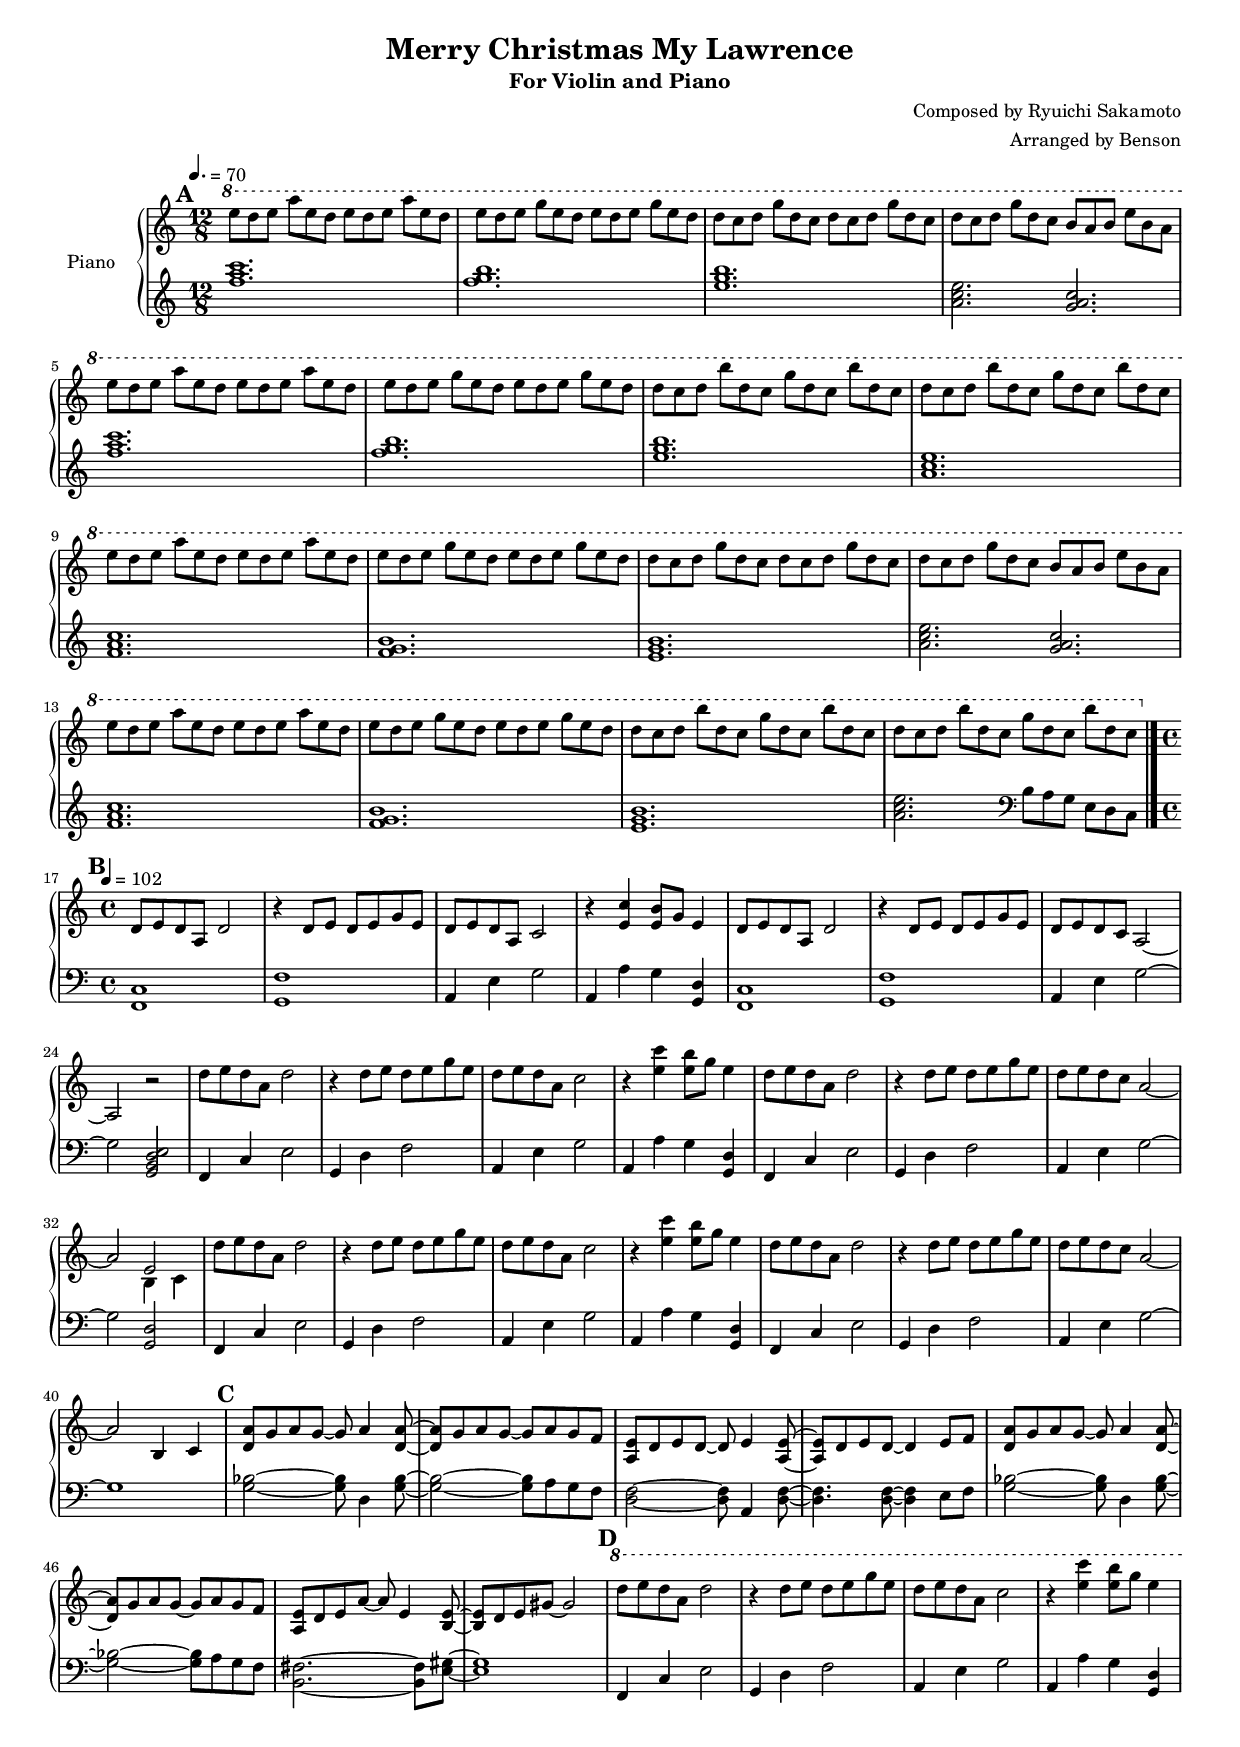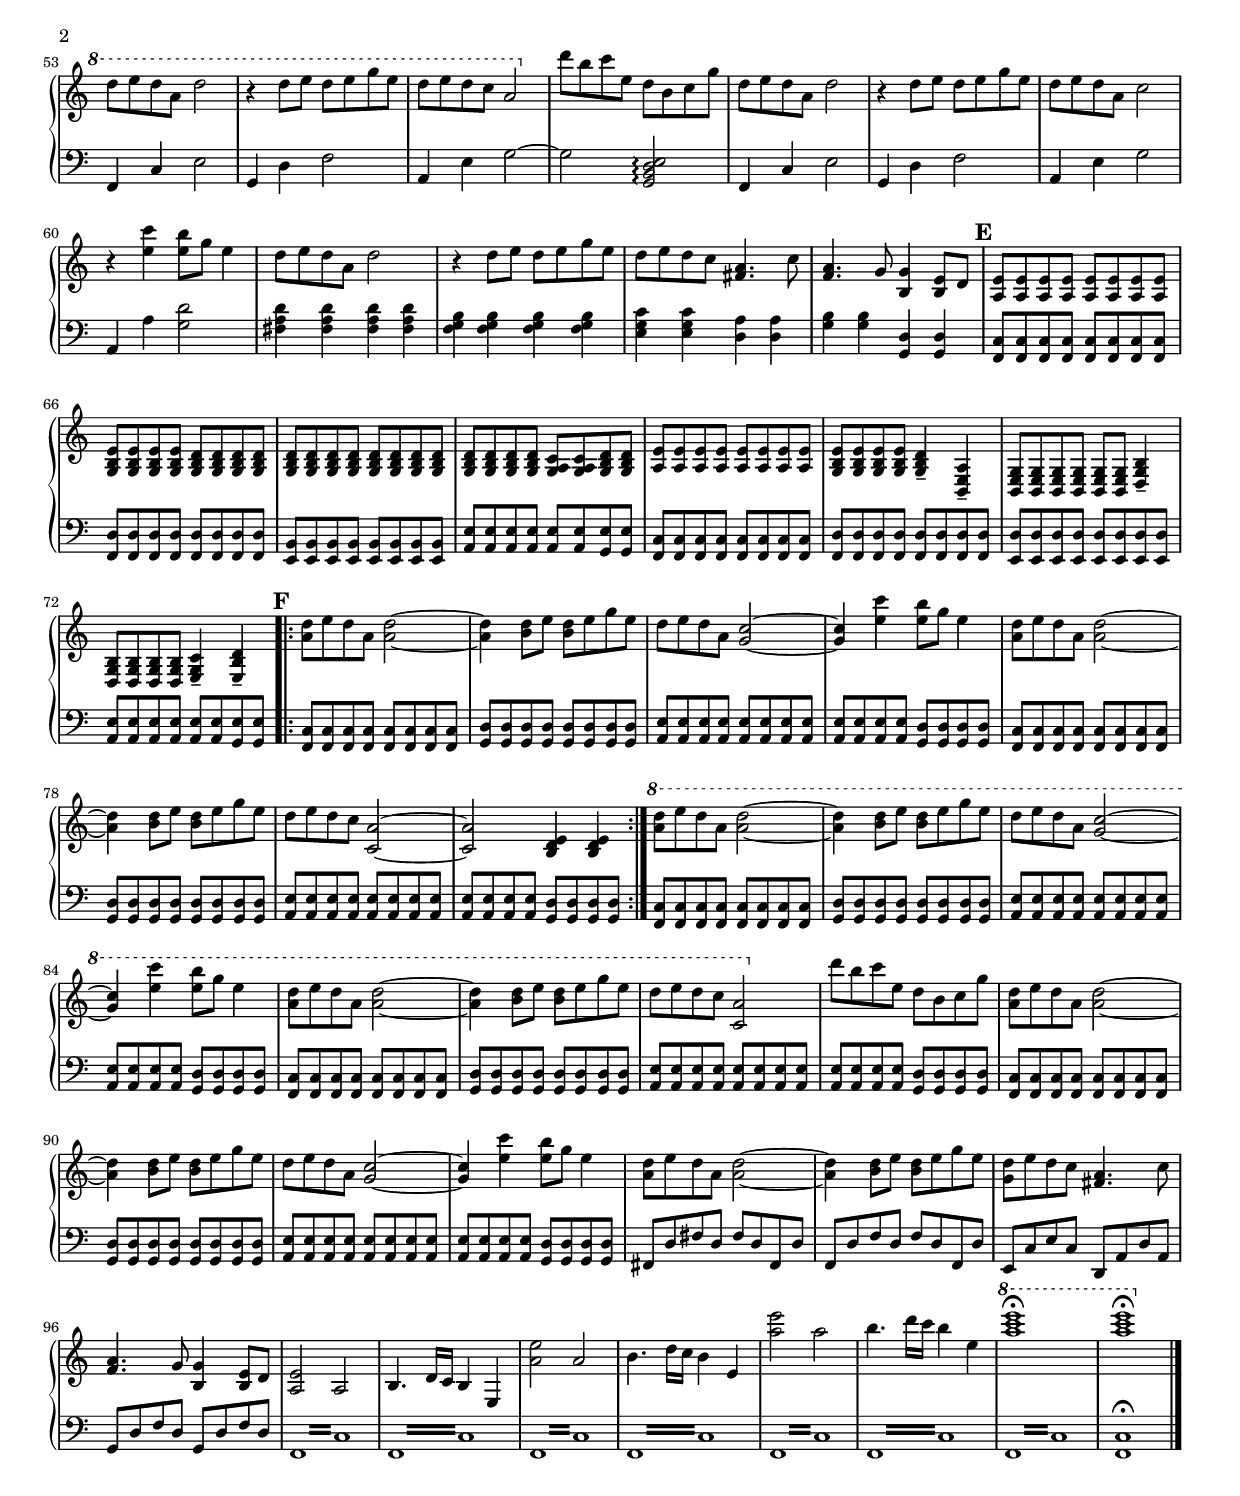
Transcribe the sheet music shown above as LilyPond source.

\version "2.18.2"
\include "articulate.ly"
#(set-global-staff-size 16)

%%%%%%%%%%%%%%%%%%%%%%%%%%%%%%%%%%%%%%%%%%%%%%%%%%%%%%%%%%%%%%%%%%%%%%%%%%%%%%%%%%%%%%%%%%
%%  http://lsr.di.unimi.it/LSR/Item?id=445

%LSR by Jay Anderson.
%modyfied by Simon Albrecht on March 2014.
%=> http://lilypond.1069038.n5.nabble.com/LSR-445-error-td160662.html

#(define (octave-up m t)
 (let* ((octave (1- t))
      (new-note (ly:music-deep-copy m))
      (new-pitch (ly:make-pitch
        octave
        (ly:pitch-notename (ly:music-property m 'pitch))
        (ly:pitch-alteration (ly:music-property m 'pitch)))))
  (set! (ly:music-property new-note 'pitch) new-pitch)
  new-note))

#(define (octavize-chord elements t)
 (cond ((null? elements) elements)
     ((eq? (ly:music-property (car elements) 'name) 'NoteEvent)
       (cons (car elements)
             (cons (octave-up (car elements) t)
                   (octavize-chord (cdr elements) t))))
     (else (cons (car elements) (octavize-chord (cdr elements ) t)))))

#(define (octavize music t)
 (if (eq? (ly:music-property music 'name) 'EventChord)
       (ly:music-set-property! music 'elements (octavize-chord
(ly:music-property music 'elements) t)))
 music)

makeOctaves = #(define-music-function (parser location arg mus) (integer? ly:music?)
 (music-map (lambda (x) (octavize x arg)) (event-chord-wrap! mus)))
%%%%%%%%%%%%%%%%%%%%%%%%%%%%%%%%%%%%%%%%%%%%%%%%%%%%%%%%%%%%%%%%%%%%%%%%%%%%%%%%%%%%%%%%%%

cr = \change Staff = "right"
cl = \change Staff = "left"
rhMark = \markup { 
  \path #0.1 #'((moveto -1 0)(rlineto 0 -1.5)(rlineto 0.5 0))
}

\header {
  title = "Merry Christmas My Lawrence"
  subtitle = "For Violin and Piano"
  composer = "Composed by Ryuichi Sakamoto"
  arranger = "Arranged by Benson"
}

violin-a = \relative c'' {
  R1.*16
}



upper-a = \relative c''' {
  \mark \default
  \ottava #1
  \repeat unfold 2 {
    e8 d e a e d e d e a e d
    e d e g e d e d e g e d
    d c d g d c d c d g d c
    d c d g d c b a b e b a

    e'8 d e a e d e d e a e d
    e d e g e d e d e g e d
    d c d b' d, c g' d c b' d, c
    d c d b' d, c g' d c b' d, c
  }
  \ottava #0
}

lower-a = \relative c'' {
  \clef treble
  <f a c>1.
  <f g b>
  <e g b>
  <a, c e>2. <g a c>

  <f' a c>1.
  <f g b>
  <e g b>
  <a, c e>

  <f a c>1.
  <f g b>
  <e g b>
  <a c e>2. <g a c>

  <f a c>1.
  <f g b>
  <e g b>
  <a c e>2. \clef bass b,8 a g e d c
}

violin-b = \relative c'' {
}

upper-theme = \relative c' {
  d8 e d a d2
  r4 d8 e d e g e
  d8 e d a c2
  r4 <e c'> <e b'>8 g e4
  d8 e d a d2
  r4 d8 e d e g e
  d8 e d c a2~
  a2
}
upper-theme-no-end-tie = \relative c' {
  d8 e d a d2
  r4 d8 e d e g e
  d8 e d a c2
  r4 <e c'> <e b'>8 g e4
  d8 e d a d2
  r4 d8 e d e g e
  d8 e d c a2
}

upper-theme-to-development = \relative c' {
  d8 e d a d2
  r4 d8 e d e g e
  d8 e d a c2
  r4 <e c'> <e b'>8 g e4
  d8 e d a d2
  r4 d8 e d e g e
  d8 e d c <a fis>4. c8
  <a f>4. g8 <g b,>4 <e b>8 d
}

upper-theme-add-harmony = \relative c' {
  <d a>8 e d a <d a>2~
  q4 <d b>8 e <d b> e g e
  d8 e d a <c g>2~
  q4 <e c'> <e b'>8 g e4
  <d a>8 e d a <d a>2~
  q4 <d b>8 e <d b> e g e
  d8 e d c <a c,>2~
  q2
}

upper-theme-add-harmony-no-end-tie = \relative c' {
  <d a>8 e d a <d a>2~
  q4 <d b>8 e <d b> e g e
  d8 e d a <c g>2~
  q4 <e c'> <e b'>8 g e4
  <d a>8 e d a <d a>2~
  q4 <d b>8 e <d b> e g e
  d8 e d c <a c,>2
}

upper-theme-add-harmony-to-development = \relative c' {
  <d a>8 e d a <d a>2~
  q4 <d b>8 e <d b> e g e
  d8 e d a <c g>2~
  q4 <e c'> <e b'>8 g e4
  <d a>8 e d a <d a>2~
  q4 <d b>8 e <d b> e g e
  <d g,>8 e d c <a fis>4. c8
  <a f>4. g8 <g b,>4 <e b>8 d
}

upper-b = \relative c' {
  \tempo 4 = 102
  \time 4/4
  \mark \default
  \upper-theme
  r2
  \transpose c c' { \upper-theme }
  << { e2 } \\ { b4 c } >>
  \transpose c c' { \upper-theme }
}

lower-b = \relative c, {
  \time 4/4
  <f c'>1
  <g f'>
  a4 e' g2
  a,4 a' g <g, d'>
  <f c'>1
  <g f'>
  a4 e' g2~
  g2 <g, b d e>

  f4 c' e2
  g,4 d' f2
  a,4 e' g2
  a,4 a' g <g, d'>4
  f4 c' e2
  g,4 d' f2
  a,4 e' g2~
  g2 <g, d'>2

  f4 c' e2
  g,4 d' f2
  a,4 e' g2
  a,4 a' g <g, d'>4
  f4 c' e2
  g,4 d' f2
  a,4 e' g2~
  g1
}

violin-c = \relative c'' {
}

upper-c = \relative c' {
  b4 c
  \mark \default
  <d a'>8 g a g~ g a4 <a d,>8~
  q8 g a g~ g a g f
  <e a,>8 d e d~ d e4 <e a,>8~
  q8 d e d~ d4 e8 f
  <a d,>8 g a g~ g a4 <a d,>8~
  q8 g a g~ g a g f
  <e a,>8 d e a~ a e4 <e b>8~
  q8 d e gis~ gis2
}

lower-c = \relative c' {
  <g bes>2~ q8 d4 q8~
  q2~ q8 a' g f
  <d f>2~ q8 a4 q8~
  q4. q8~ q4 e'8 f
  <g bes>2~ q8 d4 q8~
  q2~ q8 a' g f
  <fis b,>2.~ q8 <e gis>8~
  q1
}

violin-d = \relative c'' {
}

upper-d = \relative c''' {
  \mark \default
  \ottava #1
  \transpose c c'' { \upper-theme-no-end-tie }
  \ottava #0
  d8 b c e, d b c g'
  \transpose c c' { \upper-theme-to-development }
}

lower-d = \relative c, {
  f4 c' e2
  g,4 d' f2
  a,4 e' g2
  a,4 a' g <g, d'>4
  f4 c' e2
  g,4 d' f2
  a,4 e' g2~
  g2 <g, b d e>2\arpeggio

  f4 c' e2
  g,4 d' f2
  a,4 e' g2
  a,4 a' <g d'>2
  <fis a d>4 q q q
  <f g b>4 q q q
  <e g c>4 q <d a'> q
  <g b>4 q <g, d'> q
}

violin-e = \relative c'' {
}

upper-e = \relative c' {
  \mark \default
  <e a,>8 q q q q q q q
  <e b g>8 q q q <d b g> q q q
  q8 q q q q q q q
  q8 q q q <c a g> q <d b g> q
  <e a,>8 q q q q q q q
  <e b g>8 q q q <d b g>4-- <a e b>--
  <g e b>8 q q q q q <b g d>4--
  q8 q q q <c g e>4-- <d b e,>4--
}

lower-e = \relative c, {
  <f c'>8 q q q q q q q
  <f d'>8 q q q q q q q
  <e b'>8 q q q q q q q
  <a e'>8 q q q q q <g e'> q
  <f c'>8 q q q q q q q
  <f d'>8 q q q q q q q
  <e d'>8 q q q q q q q
  <a e'>8 q q q q q <g e'> q
}

violin-f = \relative c'' {
}

upper-f = \relative c' {
  \mark \default
  \transpose c c' { \upper-theme-add-harmony }
  <b d e>4 q
}

lower-f = \relative c, {
  <f c'>8 q q q q q q q
  <g d'>8 q q q q q q q
  <a e'>8 q q q q q q q
  q8 q q q <g d'> q q q
  <f c'>8 q q q q q q q
  <g d'>8 q q q q q q q
  <a e'>8 q q q q q q q
  q8 q q q <g d'> q q q
}

violin-g = \relative c'' {
}

upper-g = \relative c''' {
  \ottava #1
  \transpose c c'' { \upper-theme-add-harmony-no-end-tie }
  \ottava #0
  d8 b c e, d b c g'
  \transpose c c' { \upper-theme-add-harmony-to-development }
}

lower-g = \relative c, {
  <f c'>8 q q q q q q q
  <g d'>8 q q q q q q q
  <a e'>8 q q q q q q q
  q8 q q q <g d'> q q q
  <f c'>8 q q q q q q q
  <g d'>8 q q q q q q q
  <a e'>8 q q q q q q q
  q8 q q q <g d'> q q q

  <f c'>8 q q q q q q q
  <g d'>8 q q q q q q q
  <a e'>8 q q q q q q q
  q8 q q q <g d'> q q q
  fis8 d' fis d fis d fis, d'
  f,8 d' f d f d f, d'
  e,8 c' e c d, a' d a
  g8 d' f d g, d' f d
}

violin-h = \relative c'' {
}

outro-theme = \relative c' {
  <a e'>2 a
  b4. d16 c b4 e,
}
upper-h = \relative c'''' {
  \outro-theme
  \transpose c c' { \outro-theme }
  \transpose c c'' { \outro-theme }
  \ottava #1
  <a c e>1\fermata
  <a c e>1\fermata
}

lower-h = \relative c, {
  \repeat unfold 6 {
    \repeat tremolo 8 { f16 c' }
  }
  \repeat tremolo 8 { f,16 c' }
  <f, c'>1\fermata
}

upper = \relative c' {
  \clef treble
  \tempo 4. = 70
  \time 12/8
  \key a \minor
  \upper-a
  \upper-b
  \upper-c
  \upper-d
  \upper-e
  \repeat volta 2 {
    \upper-f
  }
  \upper-g
  \upper-h
  \bar "|."
}

lower = \relative c {
  \clef bass
  \time 12/8
  \key a \minor
  \lower-a
  \lower-b
  \lower-c
  \lower-d
  \lower-e
  \repeat volta 2 {
    \lower-f
  }
  \lower-g
  \lower-h
  \bar "|."
}

dynamics = {
}

violin = \relative c'' {
  \clef treble
  \time 12/8
  \key a \minor
  \violin-a
  \violin-b
  \violin-c
  \violin-d
  \violin-e
  \repeat volta 2 {
    \violin-f
  }
  \violin-g
  \violin-h
  \bar "|."
}

\paper {
  page-breaking = #ly:page-turn-breaking
}
\score {
  <<
    \new Staff = "violinstaff" <<
      \set Staff.midiInstrument = #"violin"
      \set Staff.instrumentName = #"Vocal"
      \set Staff.midiMinimumVolume = #0.7
      \set Staff.midiMaximumVolume = #0.8
      \new Voice = "violin" {
        \violin
      }
    >>
    \new PianoStaff <<
      \set PianoStaff.instrumentName = #"Piano"
      \new Staff = "right" {
        \set Staff.midiInstrument = #"acoustic grand"
        \set Staff.midiMinimumVolume = #0.9
        \set Staff.midiMaximumVolume = #1
        \upper
      }
      \new Dynamics = "Dynamics_pf" \dynamics
      \new Staff = "left" {
        \set Staff.midiInstrument = #"acoustic grand"
        \set Staff.midiMinimumVolume = #0.9
        \set Staff.midiMaximumVolume = #1
        \lower
      }
    >>
  >>
  \layout {
    \context {
      % add the RemoveEmptyStaffContext that erases rest-only staves
      \Staff \RemoveEmptyStaves
    }
    \context {
      % add the RemoveEmptyStaffContext that erases rest-only staves
      % \Dynamics \RemoveEmptyStaves
    }
    \context {
      \Score
      % Remove all-rest staves also in the first system
      \override VerticalAxisGroup.remove-first = ##t
      % If only one non-empty staff in a system exists, still print the starting bar
      \override SystemStartBar.collapse-height = #1
    }
    \context {
      \ChordNames
      \override ChordName #'font-size = #-3
    }
  }
  \midi {
    \context {
      \ChordNameVoice \remove Note_performer
    }
  }
}

\book {
\bookOutputSuffix "no-violin"
\score {
  <<
    \new PianoStaff <<
      \set PianoStaff.instrumentName = #"Piano"
      \new Staff = "right" {
        \set Staff.midiInstrument = #"acoustic grand"
        \set Staff.midiMinimumVolume = #0.3
        \set Staff.midiMaximumVolume = #0.7
        \upper
      }
      \new Dynamics = "Dynamics_pf" \dynamics
      \new Staff = "left" {
        \set Staff.midiInstrument = #"acoustic grand"
        \set Staff.midiMinimumVolume = #0.3
        \set Staff.midiMaximumVolume = #0.7
        \lower
      }
    >>
  >>
  \midi {
    \context {
      \ChordNameVoice \remove Note_performer
    }
  }
}
}
